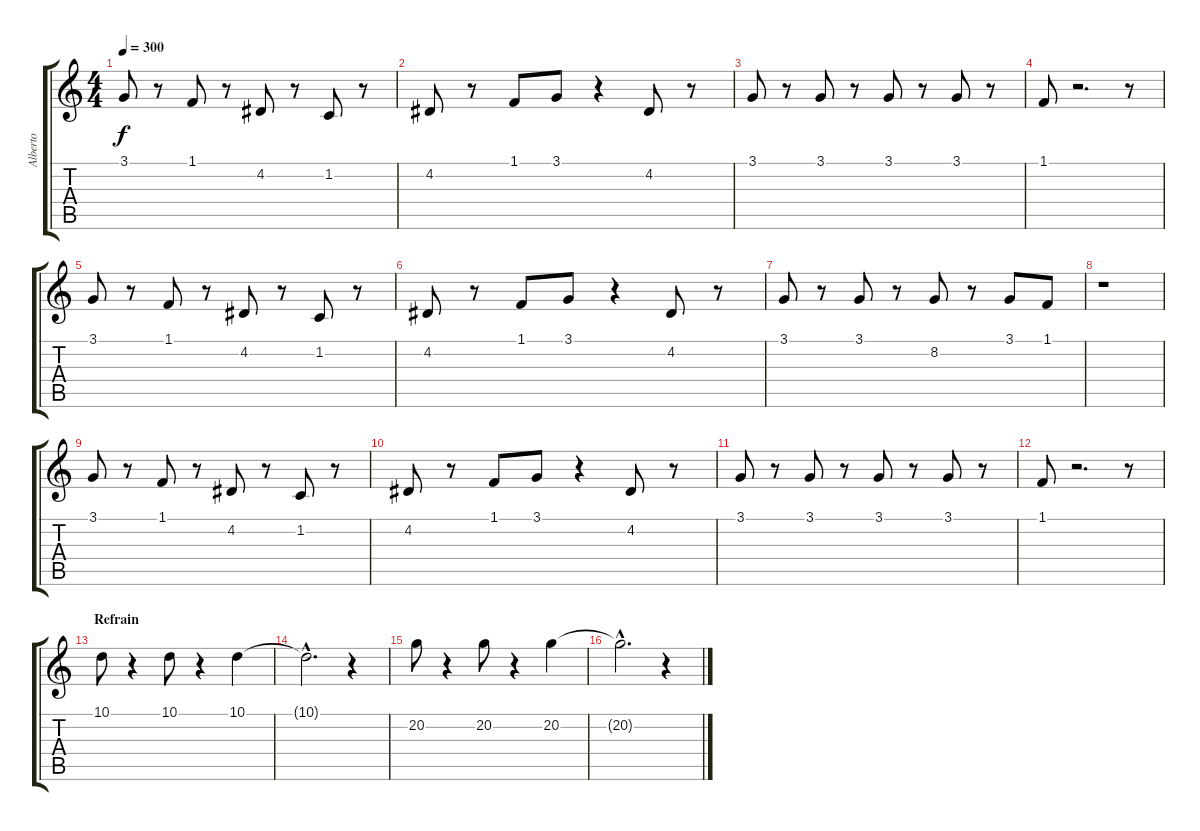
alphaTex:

\track ("Alberto" "Alberto") {instrument trumpet}
\staff {score tabs}
\tuning (E4 B3 G3 D3 A2 E2) {hide}
\ts (4 4)
\tempo 300
\clef g2
\ks c
3.1.8{dy f} r.8 1.1.8 r.8 4.2.8 r.8 1.2.8 r.8 |
4.2.8 r.8 1.1.8 3.1.8 r.4 4.2.8 r.8 |
3.1.8 r.8 3.1.8 r.8 3.1.8 r.8 3.1.8 r.8 |
1.1.8 r.2{d} r.8 |
3.1.8 r.8 1.1.8 r.8 4.2.8 r.8 1.2.8 r.8 |
4.2.8 r.8 1.1.8 3.1.8 r.4 4.2.8 r.8 |
3.1.8 r.8 3.1.8 r.8 8.2.8 r.8 3.1.8 1.1.8 |
r.1 |
3.1.8 r.8 1.1.8 r.8 4.2.8 r.8 1.2.8 r.8 |
4.2.8 r.8 1.1.8 3.1.8 r.4 4.2.8 r.8 |
3.1.8 r.8 3.1.8 r.8 3.1.8 r.8 3.1.8 r.8 |
1.1.8 r.2{d} r.8 |
\section ("" "Refrain")
10.1.8 r.4 10.1.8 r.4 10.1.4 |
10.1{hac t}.2{d} r.4 |
20.2.8 r.4 20.2.8 r.4 20.2.4 |
20.2{hac t}.2{d} r.4
